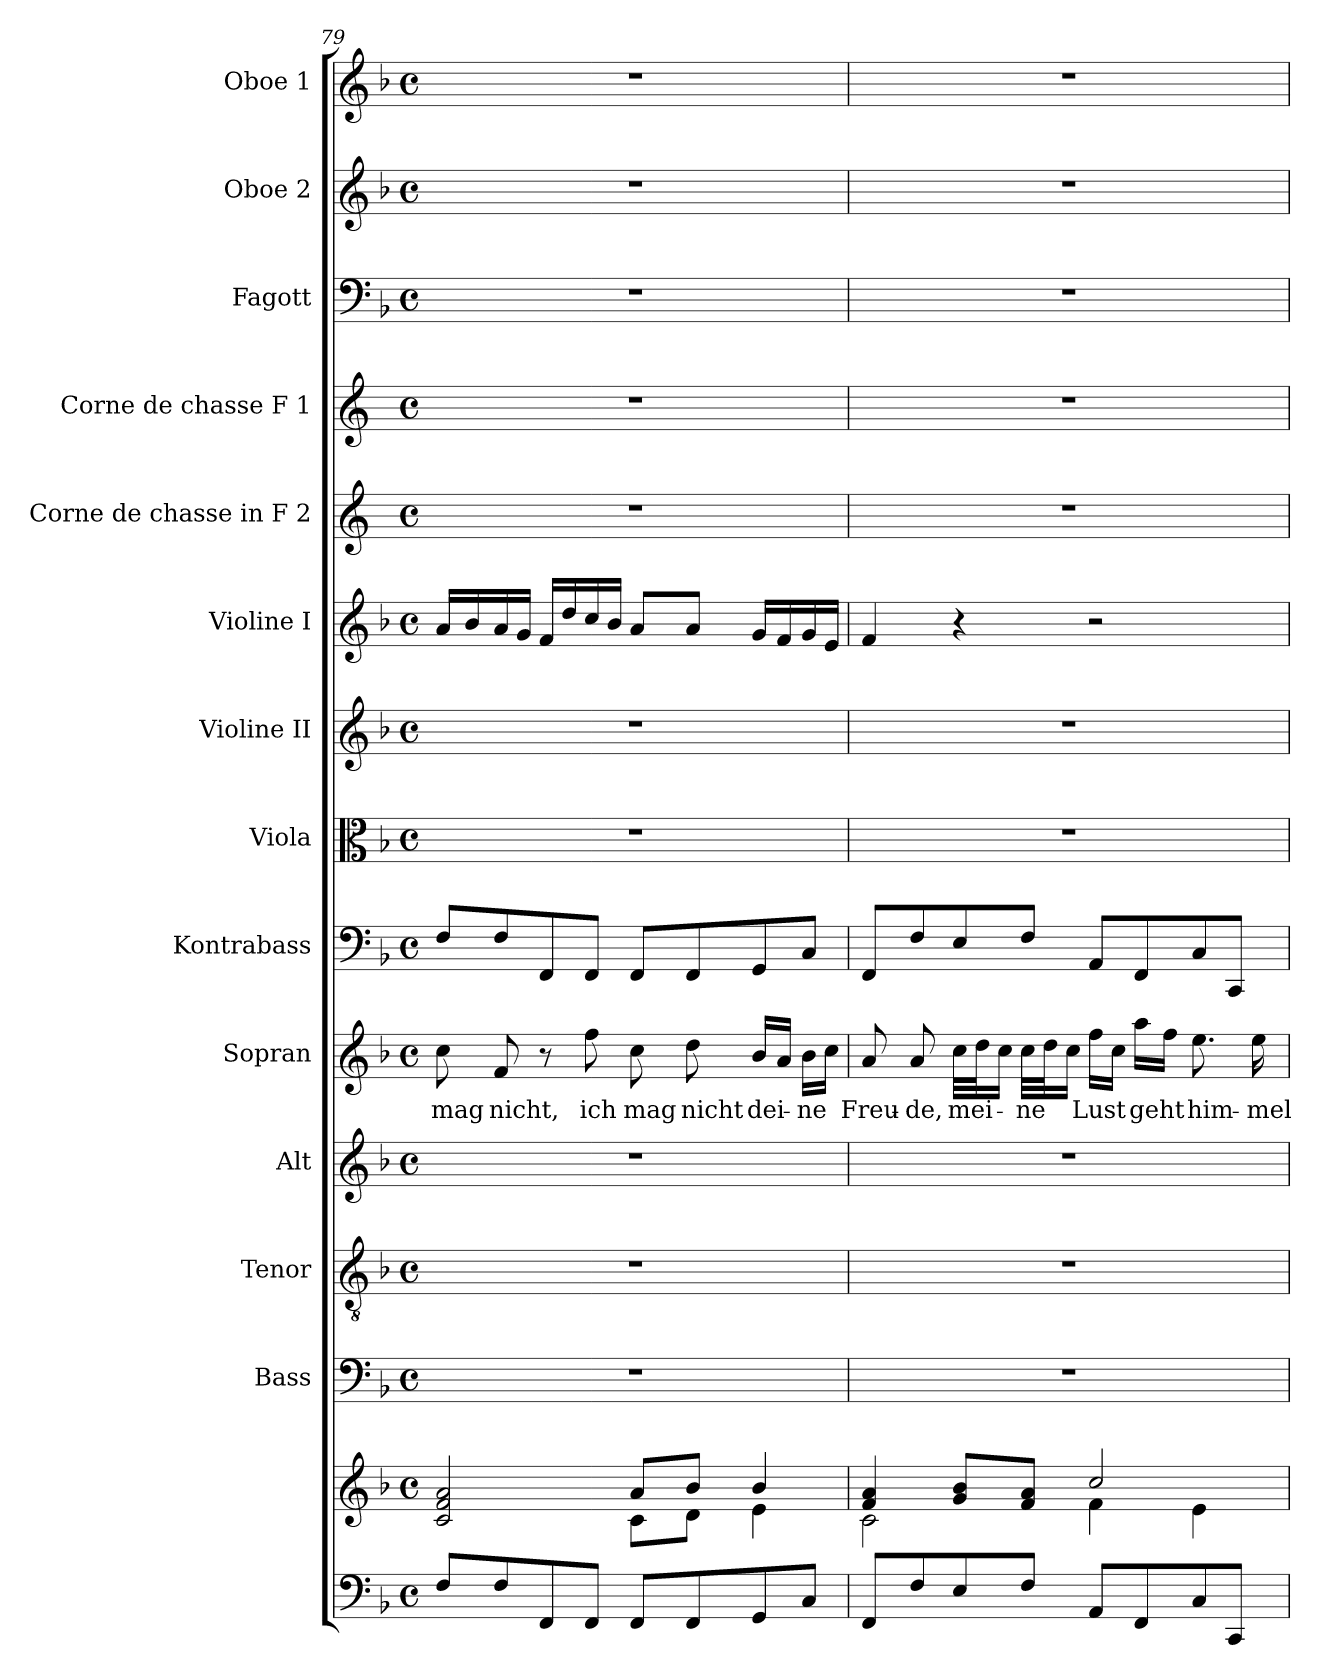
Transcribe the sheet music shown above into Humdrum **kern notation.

**kern	**kern	**kern	**kern	**kern	**kern	**text	**kern	**kern	**kern	**kern	**kern	**kern	**kern	**kern	**kern
*part14	*part14	*part13	*part12	*part11	*part10	*part10	*part9	*part8	*part7	*part6	*part5	*part4	*part3	*part2	*part1
*staff15	*staff14	*staff13	*staff12	*staff11	*staff10	*staff10	*staff9	*staff8	*staff7	*staff6	*staff5	*staff4	*staff3	*staff2	*staff1
*	*	*I"Bass	*I"Tenor	*I"Alt	*I"Sopran	*	*I"Kontrabass	*I"Viola	*I"Violine II	*I"Violine I	*I"Corne de chasse in F 2	*I"Corne de chasse F 1	*I"Fagott	*I"Oboe 2	*I"Oboe 1
*	*	*I'B.	*I'T.	*I'A.	*I'S.	*	*I'Kb.	*I'Vla.	*I'Vl. II	*I'Vl. I	*	*	*I'Fg.	*I'Ob. 2	*I'Ob. 1
!!LO:PB:g=z
*clefF4	*clefG2	*clefF4	*clefGv2	*clefG2	*clefG2	*	*clefF4	*clefC3	*clefG2	*clefG2	*clefG2	*clefG2	*clefF4	*clefG2	*clefG2
*	*	*	*	*	*	*	*ITrd7c12	*	*	*	*ITrd4c7	*ITrd4c7	*	*	*
*k[b-]	*k[b-]	*k[b-]	*k[b-]	*k[b-]	*k[b-]	*	*k[b-]	*k[b-]	*k[b-]	*k[b-]	*k[b-]	*k[b-]	*k[b-]	*k[b-]	*k[b-]
*F:	*F:	*F:	*F:	*F:	*F:	*	*F:	*F:	*F:	*F:	*F:	*F:	*F:	*F:	*F:
*M4/4	*M4/4	*M4/4	*M4/4	*M4/4	*M4/4	*	*M4/4	*M4/4	*M4/4	*M4/4	*M4/4	*M4/4	*M4/4	*M4/4	*M4/4
*met(c)	*met(c)	*met(c)	*met(c)	*met(c)	*met(c)	*	*met(c)	*met(c)	*met(c)	*met(c)	*met(c)	*met(c)	*met(c)	*met(c)	*met(c)
=79	=79	=79	=79	=79	=79	=79	=79	=79	=79	=79	=79	=79	=79	=79	=79
*	*^	*	*	*	*	*	*	*	*	*	*	*	*	*	*
!	!	!	!	!	!	!	!LO:LY:b	!	!	!	!	!	!	!	!	!
8F/L	2c/ 2f/ 2a/	2ryy	1r	1r	1r	8cc\	mag	8FF/L	1r	1r	16a/LL	1r	1r	1r	1r	1r
.	.	.	.	.	.	.	.	.	.	.	16b-/	.	.	.	.	.
!	!	!	!	!	!	!	!LO:LY:b	!	!	!	!	!	!	!	!	!
8F/	.	.	.	.	.	8f/	nicht,	8FF/	.	.	16a/	.	.	.	.	.
.	.	.	.	.	.	.	.	.	.	.	16g/JJ	.	.	.	.	.
8FF/	.	.	.	.	.	8r	.	8FFF/	.	.	16f/LL	.	.	.	.	.
.	.	.	.	.	.	.	.	.	.	.	16dd/	.	.	.	.	.
!	!	!	!	!	!	!	!LO:LY:b	!	!	!	!	!	!	!	!	!
8FF/J	.	.	.	.	.	8ff\	ich	8FFF/J	.	.	16cc/	.	.	.	.	.
.	.	.	.	.	.	.	.	.	.	.	16b-/JJ	.	.	.	.	.
!	!	!	!	!	!	!	!LO:LY:b	!	!	!	!	!	!	!	!	!
8FF/L	8a/L	8c\L	.	.	.	8cc\	mag	8FFF/L	.	.	8a/L	.	.	.	.	.
!	!	!	!	!	!	!	!LO:LY:b	!	!	!	!	!	!	!	!	!
8FF/	8b-/J	8d\J	.	.	.	8dd\	nicht	8FFF/	.	.	8a/J	.	.	.	.	.
!	!	!	!	!	!	!	!LO:LY:b	!	!	!	!	!	!	!	!	!
8GG/	4b-/	4e\	.	.	.	16b-/LL	dei-	8GGG/	.	.	16g/LL	.	.	.	.	.
.	.	.	.	.	.	16a/JJ	.	.	.	.	16f/	.	.	.	.	.
!	!	!	!	!	!	!	!LO:LY:b	!	!	!	!	!	!	!	!	!
8C/J	.	.	.	.	.	16b-\LL	-ne	8CC/J	.	.	16g/	.	.	.	.	.
.	.	.	.	.	.	16cc\JJ	.	.	.	.	16e/JJ	.	.	.	.	.
=80	=80	=80	=80	=80	=80	=80	=80	=80	=80	=80	=80	=80	=80	=80	=80	=80
!	!	!	!	!	!	!	!LO:LY:b	!	!	!	!	!	!	!	!	!
8FF/L	4f/ 4a/	2c\	1r	1r	1r	8a/	Freu-	8FFF/L	1r	1r	4f/	1r	1r	1r	1r	1r
!	!	!	!	!	!	!	!LO:LY:b	!	!	!	!	!	!	!	!	!
8F/	.	.	.	.	.	8a/	-de,	8FF/	.	.	.	.	.	.	.	.
!	!	!	!	!	!	!	!LO:LY:b	!	!	!	!	!	!	!	!	!
8E/	8g/ 8b-/L	.	.	.	.	32cc\LLL	mei-	8EE/	.	.	4r	.	.	.	.	.
.	.	.	.	.	.	32dd\J	.	.	.	.	.	.	.	.	.	.
.	.	.	.	.	.	16cc\JJ	.	.	.	.	.	.	.	.	.	.
!	!	!	!	!	!	!	!LO:LY:b	!	!	!	!	!	!	!	!	!
8F/J	8f/ 8a/J	.	.	.	.	32cc\LLL	-ne	8FF/J	.	.	.	.	.	.	.	.
.	.	.	.	.	.	32dd\J	.	.	.	.	.	.	.	.	.	.
.	.	.	.	.	.	16cc\JJ	.	.	.	.	.	.	.	.	.	.
!	!	!	!	!	!	!	!LO:LY:b	!	!	!	!	!	!	!	!	!
8AA/L	2cc/	4f\	.	.	.	16ff\LL	Lust	8AAA/L	.	.	2r	.	.	.	.	.
.	.	.	.	.	.	16cc\JJ	.	.	.	.	.	.	.	.	.	.
!	!	!	!	!	!	!	!LO:LY:b	!	!	!	!	!	!	!	!	!
8FF/	.	.	.	.	.	16aa\LL	geht	8FFF/	.	.	.	.	.	.	.	.
.	.	.	.	.	.	16ff\JJ	.	.	.	.	.	.	.	.	.	.
!	!	!	!	!	!	!	!LO:LY:b	!	!	!	!	!	!	!	!	!
8C/	.	4e\	.	.	.	8.ee\	him-	8CC/	.	.	.	.	.	.	.	.
8CC/J	.	.	.	.	.	.	.	8CCC/J	.	.	.	.	.	.	.	.
!	!	!	!	!	!	!	!LO:LY:b	!	!	!	!	!	!	!	!	!
.	.	.	.	.	.	16ee\	-mel-	.	.	.	.	.	.	.	.	.
*	*v	*v	*	*	*	*	*	*	*	*	*	*	*	*	*	*
=	=	=	=	=	=	=	=	=	=	=	=	=	=	=	=
*-	*-	*-	*-	*-	*-	*-	*-	*-	*-	*-	*-	*-	*-	*-	*-
